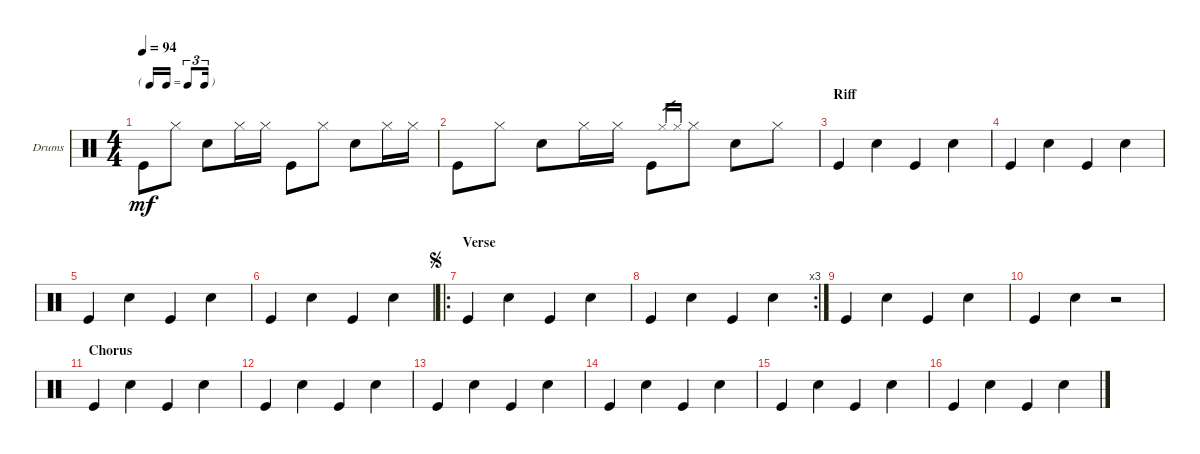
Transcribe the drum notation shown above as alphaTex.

\defaultSystemsLayout 4
\bracketExtendMode groupsimilarinstruments
\firstSystemTrackNameOrientation horizontal
\otherSystemsTrackNameOrientation horizontal
\track ("Drumkit" "Drums") {instrument percussion}
\staff {score}
\articulation defaults
\ts (4 4)
\tf triplet16th
\tempo 94
\clef neutral
\ks c "Kick (hit)".8{dy mf} "Hi-Hat (closed)".8 "Snare (hit) 2".8 "Hi-Hat (closed)".16 "Hi-Hat (closed)".16 "Kick (hit)".8 "Hi-Hat (closed)".8 "Snare (hit) 2".8 "Hi-Hat (closed)".16 "Hi-Hat (closed)".16
|
"Kick (hit)".8 "Hi-Hat (closed)".8 "Snare (hit) 2".8 "Hi-Hat (closed)".16 "Hi-Hat (closed)".16 "Kick (hit)".8 "Hi-Hat (closed)".16{gr} "Hi-Hat (closed)".16{gr} "Hi-Hat (closed)".8 "Snare (hit) 2".8 "Hi-Hat (closed)".8 |
\section ("" "Riff")
"Kick (hit)".4 "Snare (hit) 2".4 "Kick (hit)".4 "Snare (hit) 2".4 |
"Kick (hit)".4 "Snare (hit) 2".4 "Kick (hit)".4 "Snare (hit) 2".4 |
"Kick (hit)".4 "Snare (hit) 2".4 "Kick (hit)".4 "Snare (hit) 2".4 |
"Kick (hit)".4 "Snare (hit) 2".4 "Kick (hit)".4 "Snare (hit) 2".4 |
\ro
\section ("" "Verse")
\jump segno "Kick (hit)".4 "Snare (hit) 2".4 "Kick (hit)".4 "Snare (hit) 2".4
|
\rc 3 "Kick (hit)".4 "Snare (hit) 2".4 "Kick (hit)".4 "Snare (hit) 2".4
|
"Kick (hit)".4 "Snare (hit) 2".4 "Kick (hit)".4 "Snare (hit) 2".4 |
"Kick (hit)".4 "Snare (hit) 2".4 r.2 |
\section ("" "Chorus")
"Kick (hit)".4 "Snare (hit) 2".4 "Kick (hit)".4 "Snare (hit) 2".4 |
"Kick (hit)".4 "Snare (hit) 2".4 "Kick (hit)".4 "Snare (hit) 2".4 |
"Kick (hit)".4 "Snare (hit) 2".4 "Kick (hit)".4 "Snare (hit) 2".4 |
"Kick (hit)".4 "Snare (hit) 2".4 "Kick (hit)".4 "Snare (hit) 2".4 |
"Kick (hit)".4 "Snare (hit) 2".4 "Kick (hit)".4 "Snare (hit) 2".4 |
"Kick (hit)".4 "Snare (hit) 2".4 "Kick (hit)".4 "Snare (hit) 2".4
